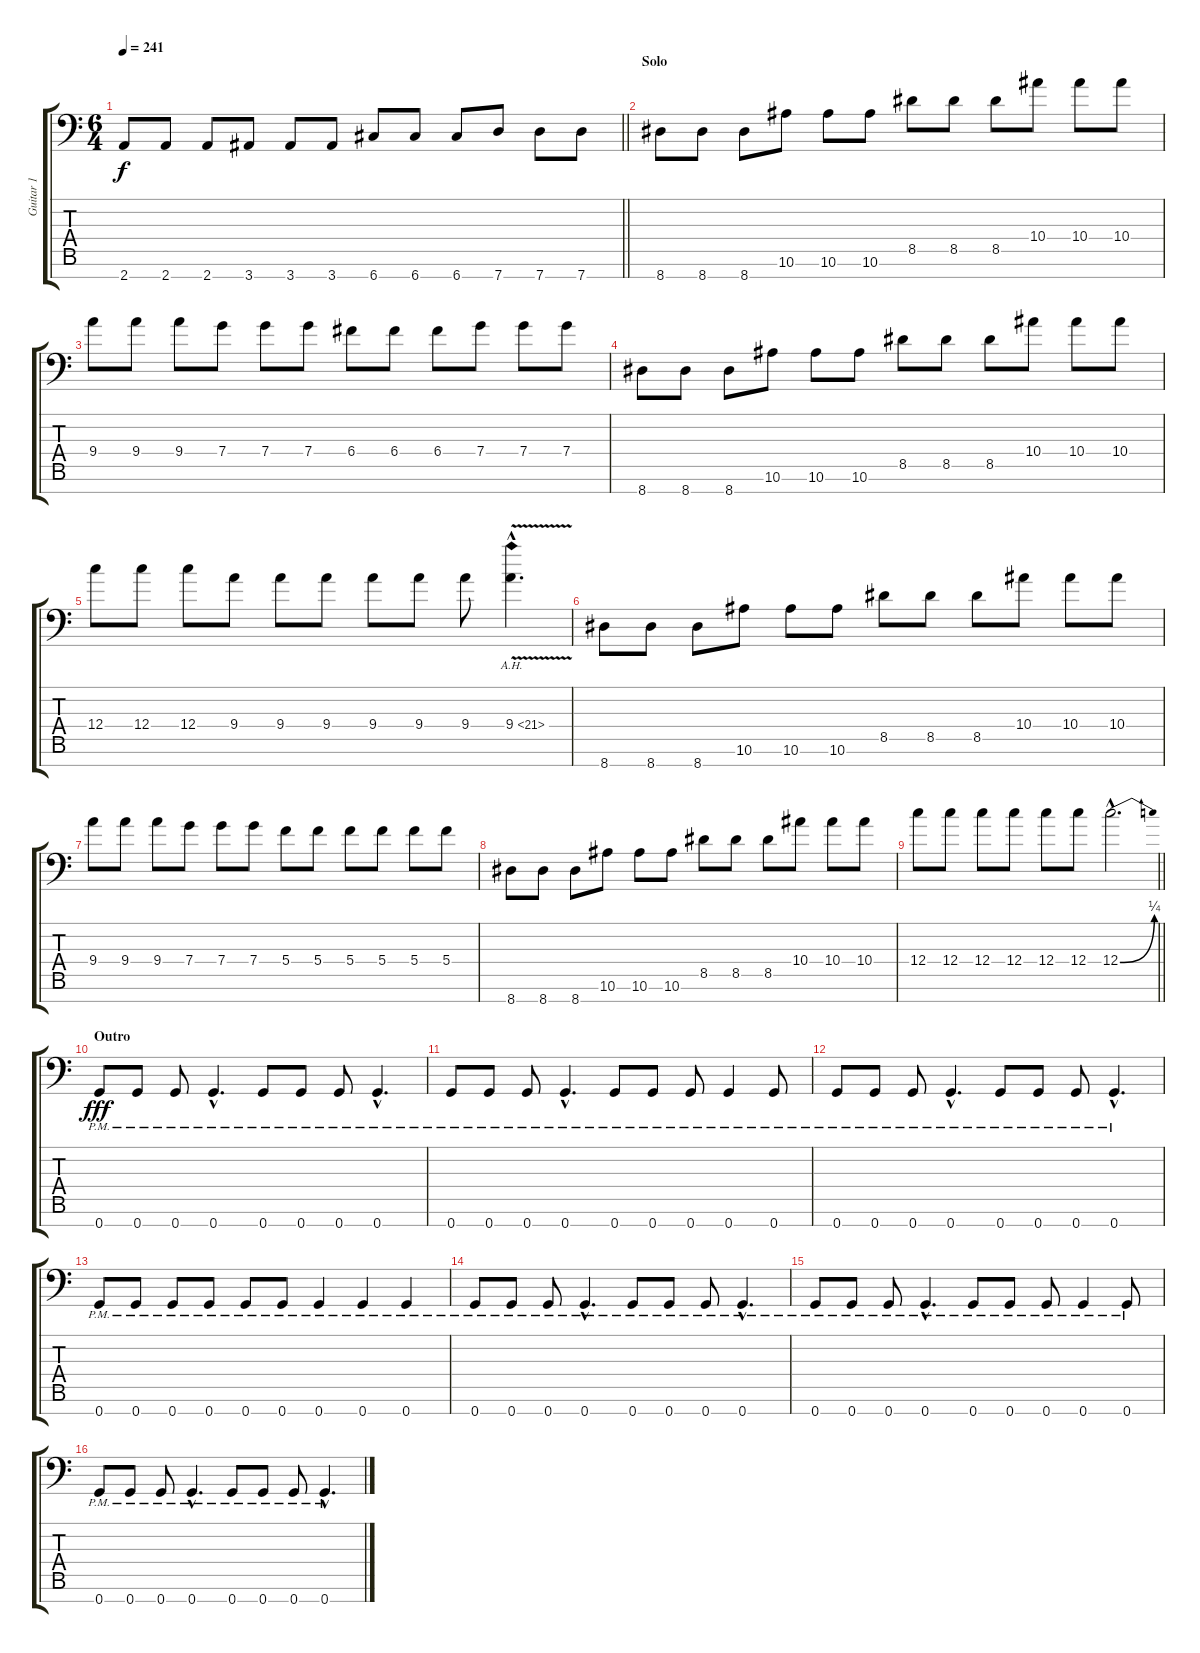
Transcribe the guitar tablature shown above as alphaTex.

\track ("Guitar 1" "Guitar 1") {instrument distortionguitar}
\staff {score tabs}
\tuning (E4 C4 G3 C3 G2 C2 G1) {hide}
\ts (6 4)
\tempo 241
\clef f4
\barLineRight lightlight
\ks c
2.7.8{dy f} 2.7.8 2.7.8 3.7.8 3.7.8 3.7.8 6.7.8 6.7.8 6.7.8 7.7.8 7.7.8 7.7.8 |
\section ("" "Solo")
8.7.8 8.7.8 8.7.8 10.6.8 10.6.8 10.6.8 8.5.8 8.5.8 8.5.8 10.4.8 10.4.8 10.4.8 |
9.4.8 9.4.8 9.4.8 7.4.8 7.4.8 7.4.8 6.4.8 6.4.8 6.4.8 7.4.8 7.4.8 7.4.8 |
8.7.8 8.7.8 8.7.8 10.6.8 10.6.8 10.6.8 8.5.8 8.5.8 8.5.8 10.4.8 10.4.8 10.4.8 |
12.4.8 12.4.8 12.4.8 9.4.8 9.4.8 9.4.8 9.4.8 9.4.8 9.4.8 9.4{ah 12 v hac}.4{d} |
8.7.8 8.7.8 8.7.8 10.6.8 10.6.8 10.6.8 8.5.8 8.5.8 8.5.8 10.4.8 10.4.8 10.4.8 |
9.4.8 9.4.8 9.4.8 7.4.8 7.4.8 7.4.8 5.4.8 5.4.8 5.4.8 5.4.8 5.4.8 5.4.8 |
8.7.8 8.7.8 8.7.8 10.6.8 10.6.8 10.6.8 8.5.8 8.5.8 8.5.8 10.4.8 10.4.8 10.4.8 |
\barLineRight lightlight
12.4.8 12.4.8 12.4.8 12.4.8 12.4.8 12.4.8 12.4{be (bend 0 0 60 1) hac}.2{d} |
\section ("" "Outro")
0.7{pm}.8{dy fff} 0.7{pm}.8 0.7{pm}.8 0.7{hac pm}.4{d} 0.7{pm}.8 0.7{pm}.8 0.7{pm}.8 0.7{hac pm}.4{d} |
0.7{pm}.8 0.7{pm}.8 0.7{pm}.8 0.7{hac pm}.4{d} 0.7{pm}.8 0.7{pm}.8 0.7{pm}.8 0.7{pm}.4 0.7{pm}.8 |
0.7{pm}.8 0.7{pm}.8 0.7{pm}.8 0.7{hac pm}.4{d} 0.7{pm}.8 0.7{pm}.8 0.7{pm}.8 0.7{hac pm}.4{d} |
0.7{pm}.8 0.7{pm}.8 0.7{pm}.8 0.7{pm}.8 0.7{pm}.8 0.7{pm}.8 0.7{pm}.4 0.7{pm}.4 0.7{pm}.4 |
0.7{pm}.8 0.7{pm}.8 0.7{pm}.8 0.7{hac pm}.4{d} 0.7{pm}.8 0.7{pm}.8 0.7{pm}.8 0.7{hac pm}.4{d} |
0.7{pm}.8 0.7{pm}.8 0.7{pm}.8 0.7{hac pm}.4{d} 0.7{pm}.8 0.7{pm}.8 0.7{pm}.8 0.7{pm}.4 0.7{pm}.8 |
0.7{pm}.8 0.7{pm}.8 0.7{pm}.8 0.7{hac pm}.4{d} 0.7{pm}.8 0.7{pm}.8 0.7{pm}.8 0.7{hac pm}.4{d}
